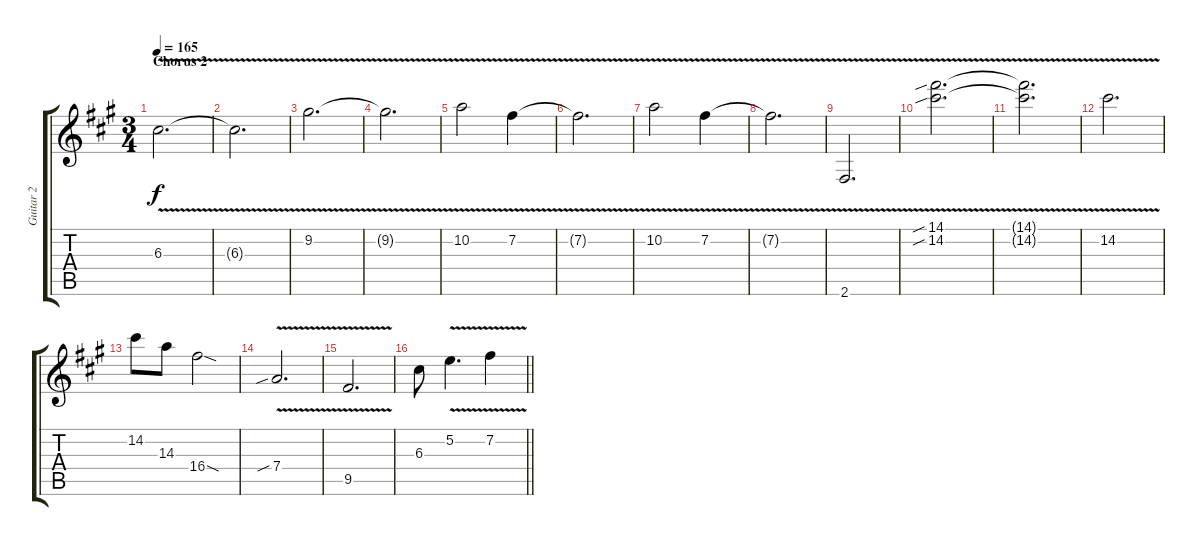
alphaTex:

\track ("Guitar 2" "Guitar 2") {instrument overdrivenguitar}
\staff {score tabs}
\tuning (E4 B3 G3 D3 A2 E2) {hide}
\ts (3 4)
\section ("" "Chorus 2")
\tempo 165
\clef g2
\ks a
6.3{v}.2{d dy f} |
6.3{t}.2{d} |
9.2{v}.2{d} |
9.2{t}.2{d} |
10.2{v}.2 7.2{v}.4 |
7.2{t}.2{d} |
10.2{v}.2 7.2{v}.4 |
7.2{t}.2{d} |
2.6{v}.2{d} |
(14.1{v sib} 14.2{v sib}).2{d} |
(14.1{t} 14.2{t}).2{d} |
14.2{v}.2{d} |
14.2.8 14.3.8 16.4{sod}.2 |
7.4{v sib}.2{d} |
9.5{v}.2{d} |
\barLineRight lightlight
6.3.8 5.2{v}.4{d} 7.2{v}.4
